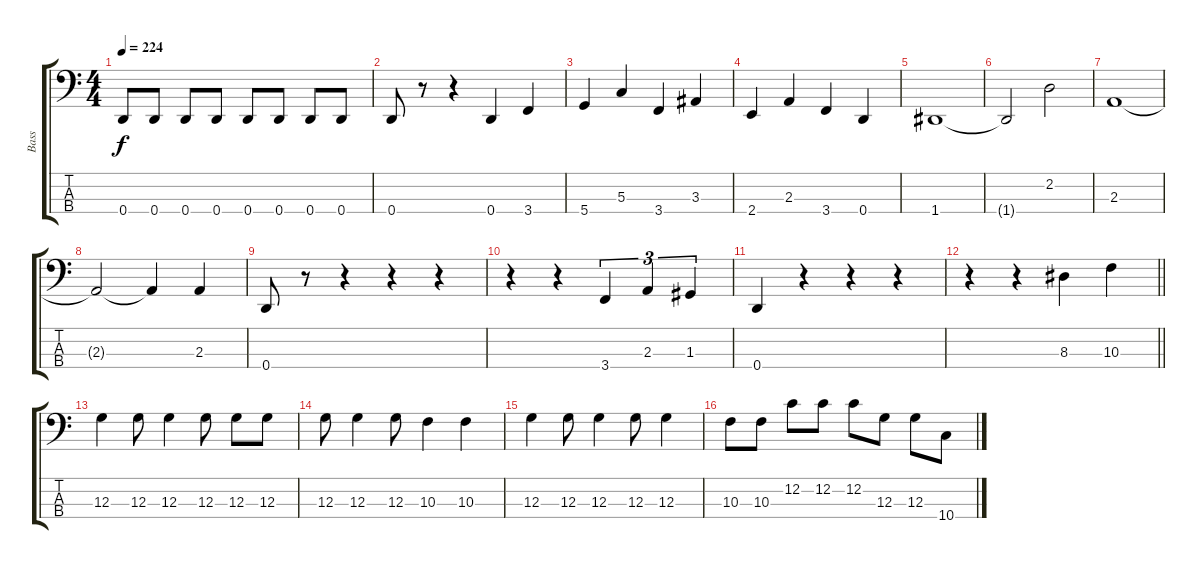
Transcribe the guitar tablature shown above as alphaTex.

\track ("Bass" "Bass") {instrument electricbasspick}
\staff {score tabs}
\tuning (F2 C2 G1 D1) {hide}
\ts (4 4)
\tempo 224
\clef f4
\ks c
0.4.8{dy f} 0.4.8 0.4.8 0.4.8 0.4.8 0.4.8 0.4.8 0.4.8 |
0.4.8 r.8 r.4 0.4.4 3.4.4 |
5.4.4 5.3.4 3.4.4 3.3.4 |
2.4.4 2.3.4 3.4.4 0.4.4 |
1.4.1 |
1.4{t}.2 2.2.2 |
2.3.1 |
2.3{t}.2 2.3{t}.4 2.3.4 |
0.4.8 r.8 r.4 r.4 r.4 |
r.4 r.4 3.4.4{tu (3 2)} 2.3.4{tu (3 2)} 1.3.4{tu (3 2)} |
0.4.4 r.4 r.4 r.4 |
\barLineRight lightlight
r.4 r.4 8.3.4 10.3.4 |
12.3.4 12.3.8 12.3.4 12.3.8 12.3.8 12.3.8 |
12.3.8 12.3.4 12.3.8 10.3.4 10.3.4 |
12.3.4 12.3.8 12.3.4 12.3.8 12.3.4 |
10.3.8 10.3.8 12.2.8 12.2.8 12.2.8 12.3.8 12.3.8 10.4.8
